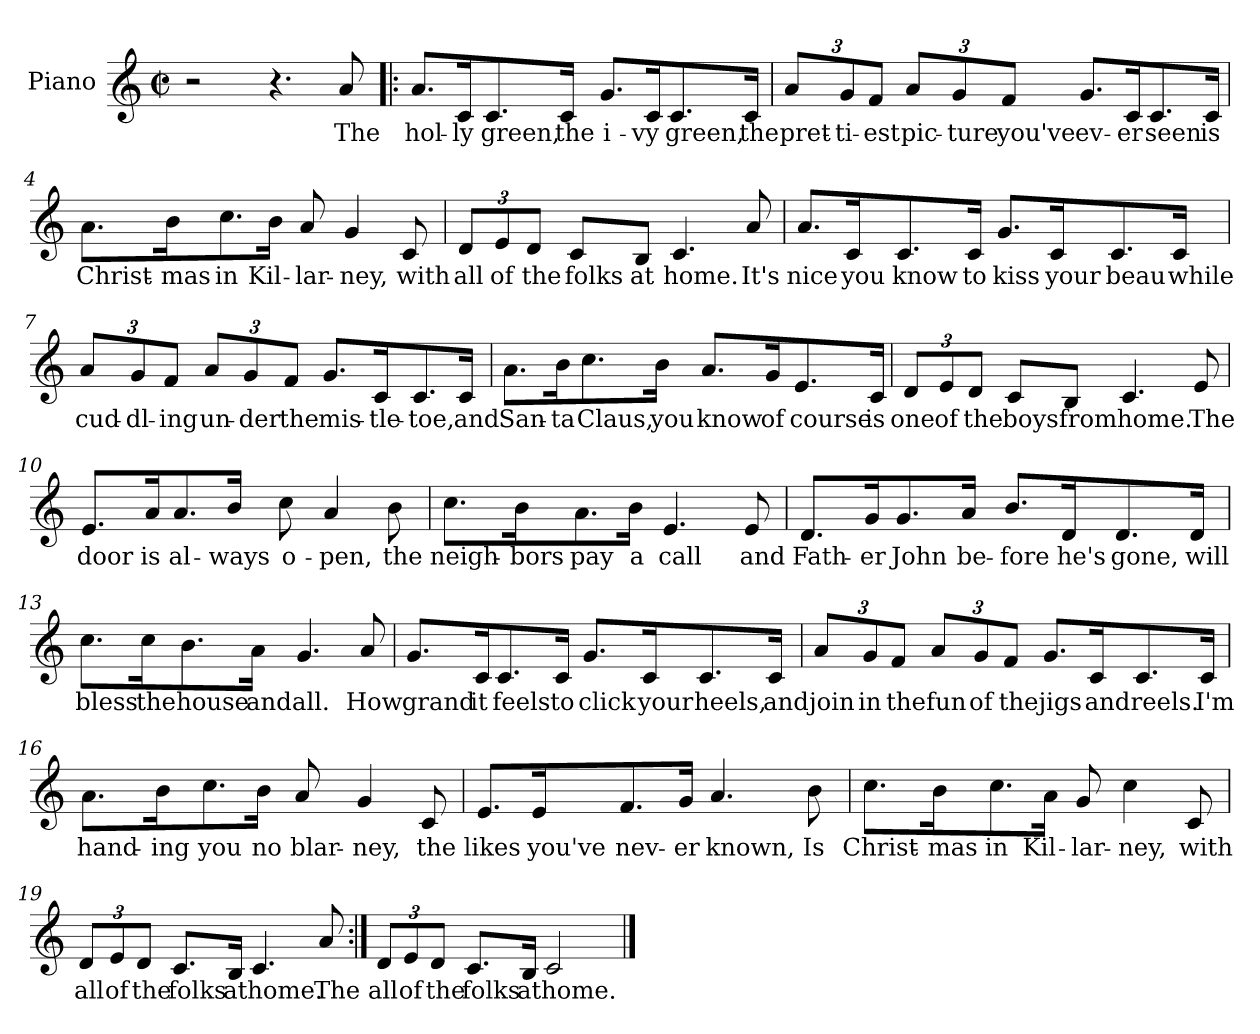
**kern	**text
*part1	*part1
*staff1	*staff1
*I"Piano	*
*I'Pno.	*
*clefG2	*
*k[]	*
*C:	*
*M2/2	*
*met(c|)	*
=1	=1
2r	.
4.r	.
8a/	The
=2!|:	=2!|:
8.a/L	hol-
16c/K	-ly
8.c/	green,
16c/Jk	the
8.g/L	i-
16c/K	-vy
8.c/	green,
16c/Jk	the
!!LO:LB:g=z
=3	=3
*Xbrackettup	*
12a/L	pret-
12g/	-ti-
12f/J	-est
12a/L	pic-
12g/	-ture
12f/J	you've
8.g/L	ev-
16c/K	-er
8.c/	seen
16c/Jk	is
=4	=4
8.a\L	Christ-
16b\K	-mas
8.cc\	in
16b\Jk	Kil-
8a/	-lar-
4g/	-ney,
8c/	with
!!LO:LB:g=z
=5	=5
12d/L	all
12e/	of
12d/J	the
8c/L	folks
8B/J	at
4.c/	home.
8a/	It's
=6	=6
8.a/L	nice
16c/K	you
8.c/	know
16c/Jk	to
8.g/L	kiss
16c/K	your
8.c/	beau
16c/Jk	while
!!LO:LB:g=z
=7	=7
12a/L	cud-
12g/	-dl-
12f/J	-ing
12a/L	un-
12g/	-der
12f/J	the
8.g/L	mis-
16c/K	-tle-
8.c/	-toe,
16c/Jk	and
=8	=8
8.a\L	San-
16b\K	-ta
8.cc\	Claus,
16b\Jk	you
8.a/L	know
16g/K	of
8.e/	course
16c/Jk	is
!!LO:LB:g=z
=9	=9
12d/L	one
12e/	of
12d/J	the
8c/L	boys
8B/J	from
4.c/	home.
8e/	The
=10	=10
8.e/L	door
16a/K	is
8.a/	al-
16b/Jk	-ways
8cc\	o-
4a/	-pen,
8b\	the
!!LO:LB:g=z
=11	=11
8.cc\L	neigh-
16b\K	-bors
8.a\	pay
16b\Jk	a
4.e/	call
8e/	and
=12	=12
8.d/L	Fath-
16g/K	-er
8.g/	John
16a/Jk	be-
8.b/L	-fore
16d/K	he's
8.d/	gone,
16d/Jk	will
!!LO:LB:g=z
=13	=13
8.cc\L	bless
16cc\K	the
8.b\	house
16a\Jk	and
4.g/	all.
8a/	How
=14	=14
8.g/L	grand
16c/K	it
8.c/	feels
16c/Jk	to
8.g/L	click
16c/K	your
8.c/	heels,
16c/Jk	and
!!LO:LB:g=z
=15	=15
12a/L	join
12g/	in
12f/J	the
12a/L	fun
12g/	of
12f/J	the
8.g/L	jigs
16c/K	and
8.c/	reels.
16c/Jk	I'm
=16	=16
8.a\L	hand-
16b\K	-ing
8.cc\	you
16b\Jk	no
8a/	blar-
4g/	-ney,
8c/	the
!!LO:LB:g=z
=17	=17
8.e/L	likes
16e/K	you've
8.f/	nev-
16g/Jk	-er
4.a/	known,
8b\	Is
=18	=18
8.cc\L	Christ-
16b\K	-mas
8.cc\	in
16a\Jk	Kil-
8g/	-lar-
4cc\	-ney,
8c/	with
!!LO:LB:g=z
=19	=19
12d/L	all
12e/	of
12d/J	the
8.c/L	folks
16B/Jk	at
4.c/	home.
8a/	The
=20:|!	=20:|!
12d/L	all
12e/	of
12d/J	the
8.c/L	folks
16B/Jk	at
2c/	home.
==	==
*-	*-
